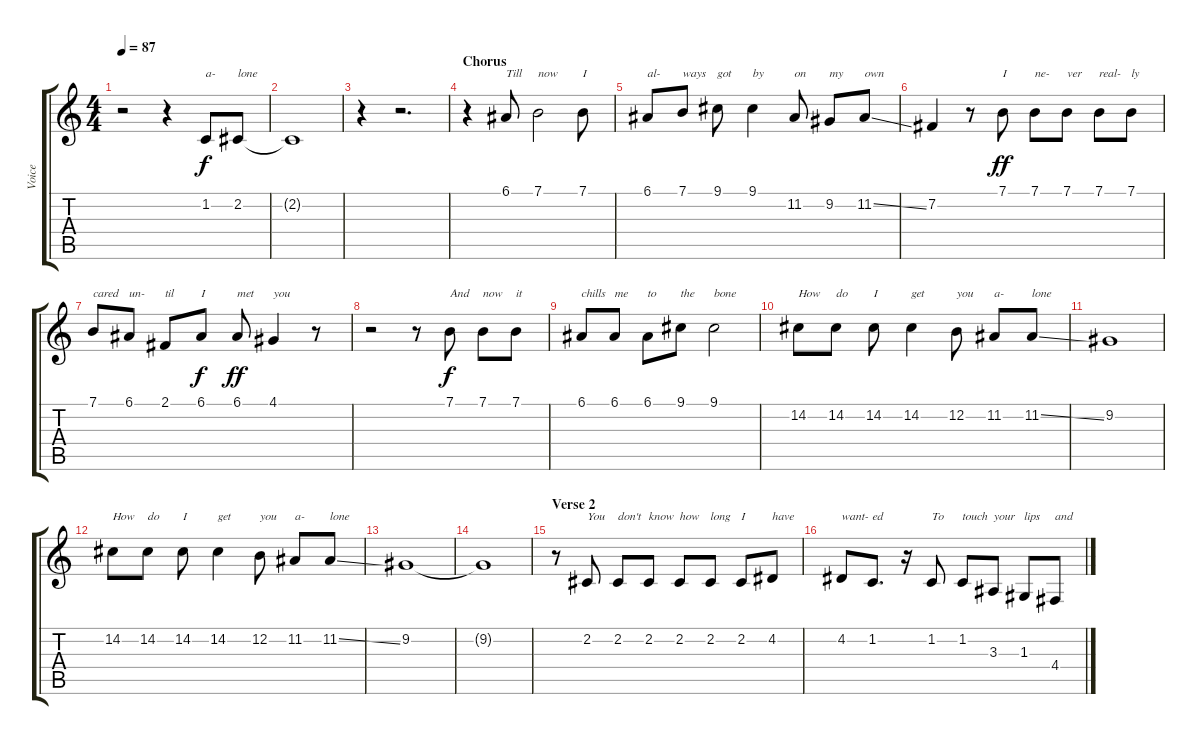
\track ("Voice" "Voice") {instrument altosax}
\staff {score tabs}
\tuning (E4 B3 G3 D3 A2 E2) {hide}
\ts (4 4)
\tempo 87
\clef g2
\ks c
r.2{dy f} r.4 1.2.8{txt "a-"} 2.2.8{txt "lone"} |
2.2{t}.1 |
r.4 r.2{d} |
\section ("" "Chorus")
r.4 6.1.8{txt "Till"} 7.1.2{txt "now"} 7.1.8{txt "I"} |
6.1.8{txt "al-"} 7.1.8{txt "ways"} 9.1.8{txt "got"} 9.1.4{txt "by"} 11.2.8{txt "on"} 9.2.8{txt "my"} 11.2{ss}.8{txt "own"} |
7.2.4 r.8 7.1.8{txt "I" dy ff} 7.1.8{txt "ne-"} 7.1.8{txt "ver"} 7.1.8{txt "real-"} 7.1.8{txt "ly"} |
7.1.8{txt "cared"} 6.1.8{txt "un-"} 2.1.8{txt "til"} 6.1.8{txt "I" dy f} 6.1.8{txt "met" dy ff} 4.1.4{txt "you"} r.8 |
r.2 r.8 7.1.8{txt "And" dy f} 7.1.8{txt "now"} 7.1.8{txt "it"} |
6.1.8{txt "chills"} 6.1.8{txt "me"} 6.1.8{txt "to"} 9.1.8{txt "the"} 9.1.2{txt "bone"} |
14.2.8{txt "How"} 14.2.8{txt "do"} 14.2.8{txt "I"} 14.2.4{txt "get"} 12.2.8{txt "you"} 11.2.8{txt "a-"} 11.2{ss}.8{txt "lone"} |
9.2.1 |
14.2.8{txt "How"} 14.2.8{txt "do"} 14.2.8{txt "I"} 14.2.4{txt "get"} 12.2.8{txt "you"} 11.2.8{txt "a-"} 11.2{ss}.8{txt "lone"} |
9.2.1 |
9.2{t}.1 |
\section ("" "Verse 2")
r.8 2.2.8{txt "You"} 2.2.8{txt "don't"} 2.2.8{txt "know"} 2.2.8{txt "how"} 2.2.8{txt "long"} 2.2.8{txt "I"} 4.2.8{txt "have"} |
4.2.8{txt "want-"} 1.2.8{d txt "ed"} r.16 1.2.8{txt "To"} 1.2.8{txt "touch"} 3.3.8{txt "your"} 1.3.8{txt "lips"} 4.4.8{txt "and"}
